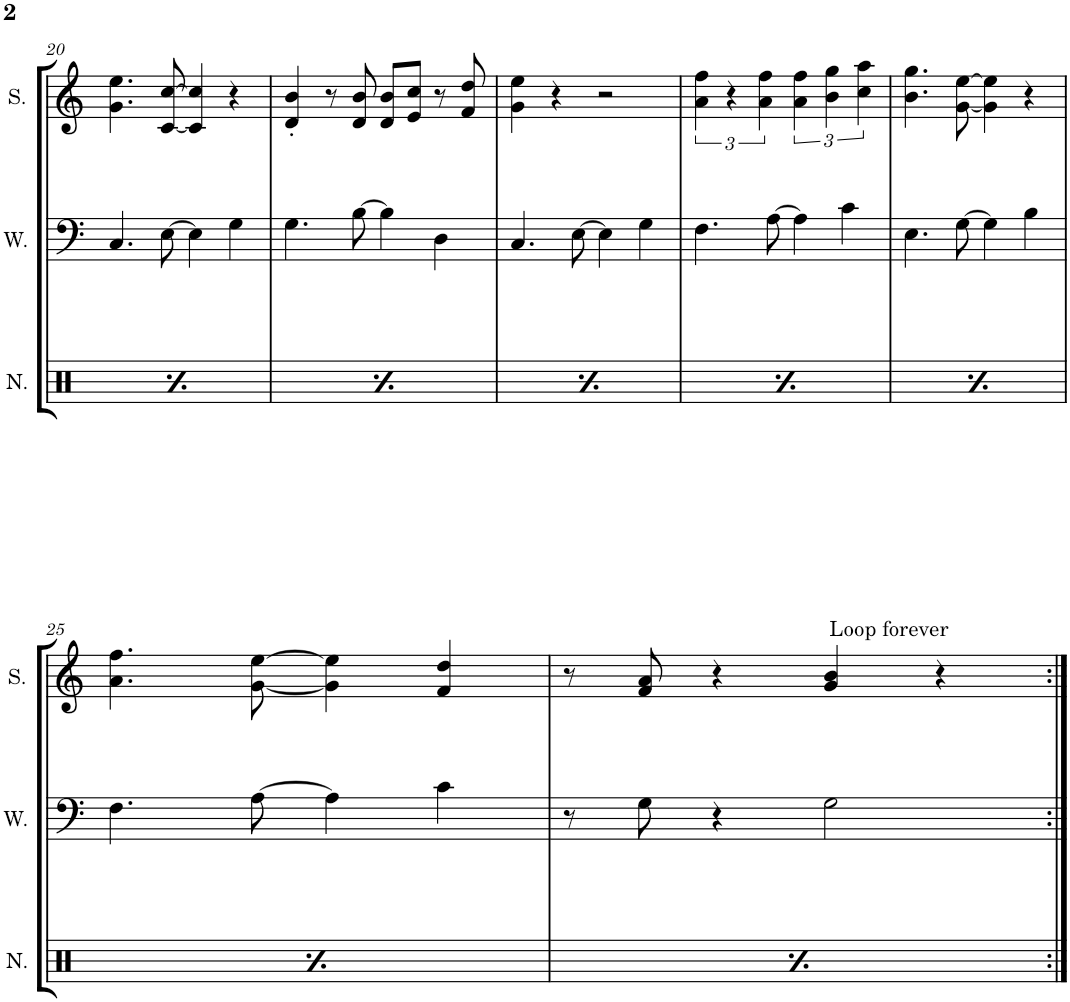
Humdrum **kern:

**kern	**kern	**kern
*part3	*part2	*part1
*staff3	*staff2	*staff1
*I"Noise	*I"Wave	*I"Square
*I'N.	*I'W.	*I'S.
!!LO:PB:g=z
*clefX	*clefF4	*clefG2
*k[]	*k[]	*k[]
*M2/2	*M2/2	*M2/2
*met(c|)	*met(c|)	*met(c|)
=20	=20	=20
4Rf\	4.C/	4.g\ 4.ee\
6Rf\	.	.
.	[8E\	[8c/ [8cc/
12Rf\	.	.
4Rcc/	4E\]	4c/] 4cc/]
6Rf\	4G\	4r
12Rf\	.	.
=21	=21	=21
4Rf\	4.G\	4d/' 4b/'
6Rf\	.	8r
.	[8B\	8d/ 8b/
12Rf\	.	.
4Rcc/	4B\]	8d/ 8b/L
.	.	8e/ 8cc/J
6Rf\	4D\	8r
.	.	8f/ 8dd/
12Rf\	.	.
=22	=22	=22
4Rf\	4.C/	4g\ 4ee\
6Rf\	.	4r
.	[8E\	.
12Rf\	.	.
4Rcc/	4E\]	2r
6Rf\	4G\	.
12Rf\	.	.
=23	=23	=23
4Rf\	4.F\	6a\ 6ff\
.	.	6r
6Rf\	.	.
.	.	6a\ 6ff\
.	[8A\	.
12Rf\	.	.
4Rcc/	4A\]	6a\ 6ff\
.	.	6b\ 6gg\
6Rf\	4c\	.
.	.	6cc\ 6aa\
12Rf\	.	.
=24	=24	=24
4Rf\	4.E\	4.b\ 4.gg\
6Rf\	.	.
.	[8G\	[8g\ [8ee\
12Rf\	.	.
4Rcc/	4G\]	4g\] 4ee\]
6Rf\	4B\	4r
12Rf\	.	.
!!LO:LB:g=z
=25	=25	=25
4Rf\	4.F\	4.a\ 4.ff\
6Rf\	.	.
.	[8A\	[8g\ [8ee\
12Rf\	.	.
4Rcc/	4A\]	4g\] 4ee\]
6Rf\	4c\	4f/ 4dd/
12Rf\	.	.
=26	=26	=26
4Rf\	8r	8r
.	8G\	8f/ 8a/
6Rf\	4r	4r
12Rf\	.	.
!	!	!LO:TX:a:t=Loop forever
4Rcc/	2G\	4g/ 4b/
6Rf\	.	4r
12Rf\	.	.
=:|!	=:|!	=:|!
*-	*-	*-
